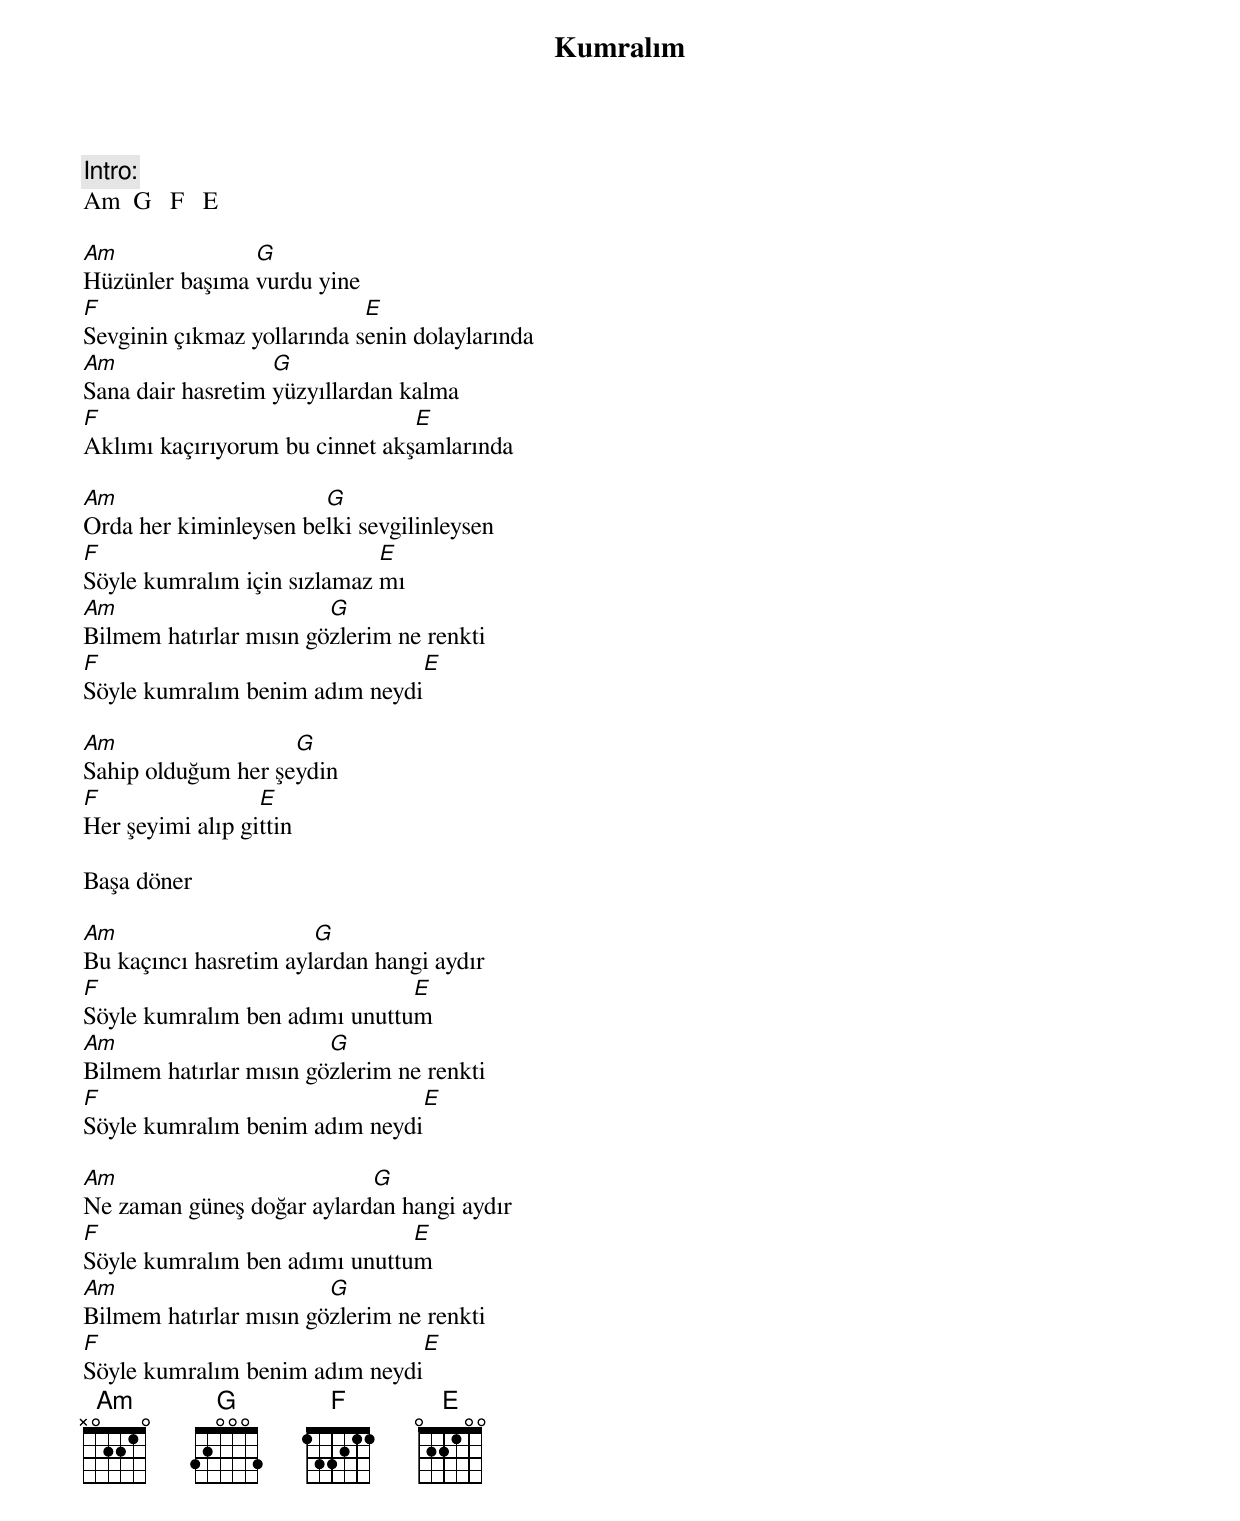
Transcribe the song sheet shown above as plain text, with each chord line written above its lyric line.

{title: Kumralım}
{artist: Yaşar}

Intro:
Am  G   F   E

Am              G
Hüzünler başıma vurdu yine
F                           E
Sevginin çıkmaz yollarında senin dolaylarında
Am                 G
Sana dair hasretim yüzyıllardan kalma
F                               E
Aklımı kaçırıyorum bu cinnet akşamlarında

Am                     G
Orda her kiminleysen belki sevgilinleysen
F                            E
Söyle kumralım için sızlamaz mı
Am                      G
Bilmem hatırlar mısın gözlerim ne renkti
F                                 E
Söyle kumralım benim adım neydi

Am                  G
Sahip olduğum her şeydin
F                 E
Her şeyimi alıp gittin

Başa döner

Am                     G
Bu kaçıncı hasretim aylardan hangi aydır
F                              E
Söyle kumralım ben adımı unuttum
Am                      G
Bilmem hatırlar mısın gözlerim ne renkti
F                                 E
Söyle kumralım benim adım neydi

Am                         G
Ne zaman güneş doğar aylardan hangi aydır
F                              E
Söyle kumralım ben adımı unuttum
Am                      G
Bilmem hatırlar mısın gözlerim ne renkti
F                                 E
Söyle kumralım benim adım neydi
